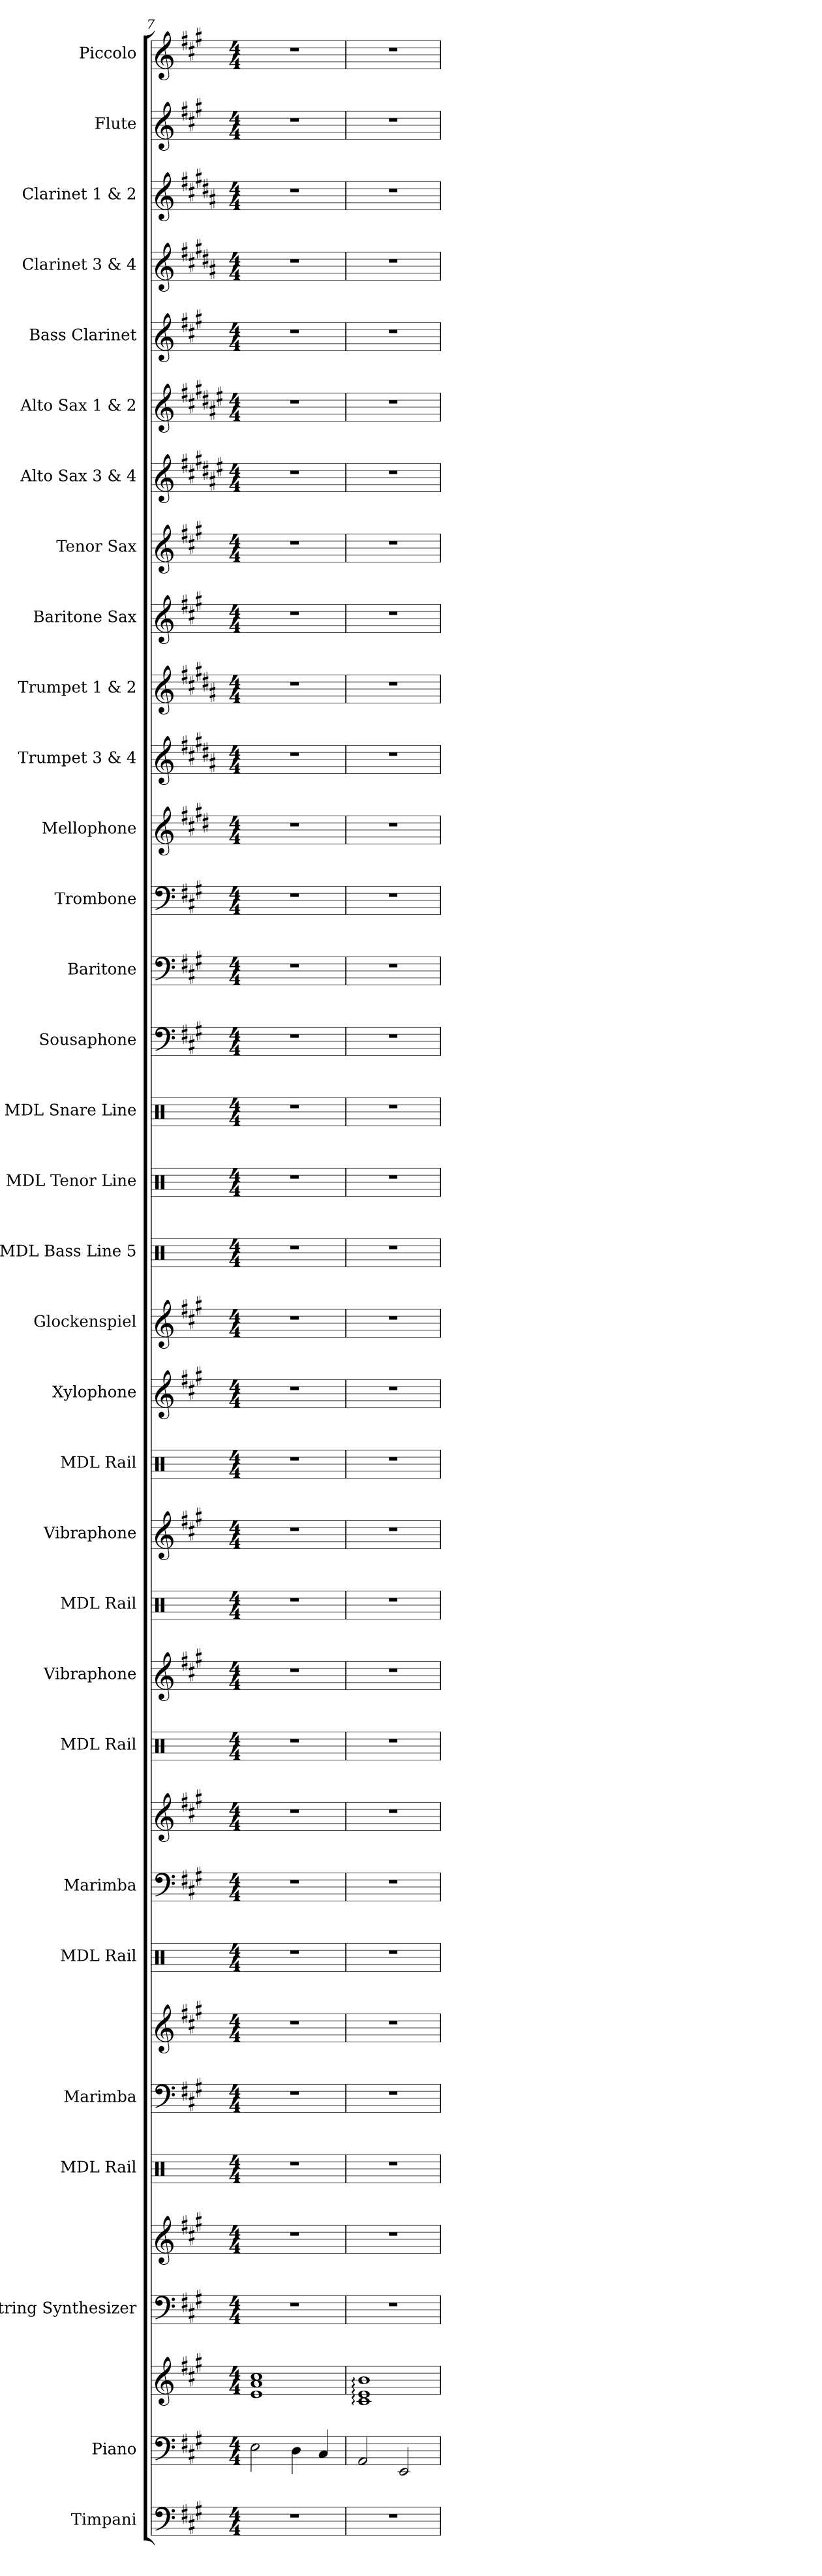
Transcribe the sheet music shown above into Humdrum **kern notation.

**kern	**kern	**kern	**kern	**kern	**kern	**kern	**kern	**kern	**kern	**kern	**kern	**kern	**kern	**kern	**kern	**kern	**kern	**kern	**kern	**kern	**kern	**kern	**kern	**kern	**kern	**kern	**kern	**kern	**kern	**kern	**kern	**kern	**kern	**kern	**kern
*part32	*part31	*part31	*part30	*part30	*part29	*part28	*part28	*part27	*part26	*part26	*part25	*part24	*part23	*part22	*part21	*part20	*part19	*part18	*part17	*part16	*part15	*part14	*part13	*part12	*part11	*part10	*part9	*part8	*part7	*part6	*part5	*part4	*part3	*part2	*part1
*staff36	*staff35	*staff34	*staff33	*staff32	*staff31	*staff30	*staff29	*staff28	*staff27	*staff26	*staff25	*staff24	*staff23	*staff22	*staff21	*staff20	*staff19	*staff18	*staff17	*staff16	*staff15	*staff14	*staff13	*staff12	*staff11	*staff10	*staff9	*staff8	*staff7	*staff6	*staff5	*staff4	*staff3	*staff2	*staff1
*I"Timpani	*I"Piano	*	*I"String Synthesizer	*	*I"MDL Rail	*I"Marimba	*	*I"MDL Rail	*I"Marimba	*	*I"MDL Rail	*I"Vibraphone	*I"MDL Rail	*I"Vibraphone	*I"MDL Rail	*I"Xylophone	*I"Glockenspiel	*I"MDL Bass Line 5	*I"MDL Tenor Line	*I"MDL Snare Line	*I"Sousaphone	*I"Baritone	*I"Trombone	*I"Mellophone	*I"Trumpet 3 &amp; 4	*I"Trumpet 1 &amp; 2	*I"Baritone Sax	*I"Tenor Sax	*I"Alto Sax 3 &amp; 4	*I"Alto Sax 1 &amp; 2	*I"Bass Clarinet	*I"Clarinet 3 &amp; 4	*I"Clarinet 1 &amp; 2	*I"Flute	*I"Piccolo
*I'Timp.	*I'Pno.	*	*I'Synth.	*	*I'RL.	*I'Mrm.	*	*I'RL.	*I'Mrm.	*	*I'RL.	*I'Vib.	*I'RL.	*I'Vib.	*I'RL.	*I'Xyl.	*I'Glk.	*I'B. L.	*I'T. L.	*I'S. L.	*	*I'Btn.	*I'Tbn.	*I'Mph.	*I'Tpt. 3&amp;4	*I'Tpt. 1&amp;2	*I'Bari. Sax.	*I'T. Sax.	*I'A. Sax. 3&amp;4	*I'A. Sax. 1&amp;2	*I'B. Cl.	*I'Cl. 3&amp;4	*I'Cl. 1&amp;2	*I'Fl.	*I'Picc.
*clefF4	*clefF4	*clefG2	*clefF4	*clefG2	*clefX	*clefF4	*clefG2	*clefX	*clefF4	*clefG2	*clefX	*clefG2	*clefX	*clefG2	*clefX	*clefG2	*clefG2	*clefX	*clefX	*clefX	*clefF4	*clefF4	*clefF4	*clefG2	*clefG2	*clefG2	*clefG2	*clefG2	*clefG2	*clefG2	*clefG2	*clefG2	*clefG2	*clefG2	*clefG2
*	*	*	*	*	*	*	*	*	*	*	*	*	*	*	*	*ITrd-7c-12	*ITrd-14c-24	*	*	*	*	*	*	*ITrd4c7	*ITrd1c2	*ITrd1c2	*ITrd12c21	*ITrd8c14	*ITrd5c9	*ITrd5c9	*ITrd8c14	*ITrd1c2	*ITrd1c2	*	*ITrd-7c-12
*k[f#c#g#]	*k[f#c#g#]	*k[f#c#g#]	*k[f#c#g#]	*k[f#c#g#]	*k[]	*k[f#c#g#]	*k[f#c#g#]	*k[]	*k[f#c#g#]	*k[f#c#g#]	*k[]	*k[f#c#g#]	*k[]	*k[f#c#g#]	*k[]	*k[f#c#g#]	*k[f#c#g#]	*k[]	*k[]	*k[]	*k[f#c#g#]	*k[f#c#g#]	*k[f#c#g#]	*k[f#c#g#]	*k[f#c#g#]	*k[f#c#g#]	*k[f#c#g#]	*k[f#c#g#]	*k[f#c#g#]	*k[f#c#g#]	*k[f#c#g#]	*k[f#c#g#]	*k[f#c#g#]	*k[f#c#g#]	*k[f#c#g#]
*M4/4	*M4/4	*M4/4	*M4/4	*M4/4	*M4/4	*M4/4	*M4/4	*M4/4	*M4/4	*M4/4	*M4/4	*M4/4	*M4/4	*M4/4	*M4/4	*M4/4	*M4/4	*M4/4	*M4/4	*M4/4	*M4/4	*M4/4	*M4/4	*M4/4	*M4/4	*M4/4	*M4/4	*M4/4	*M4/4	*M4/4	*M4/4	*M4/4	*M4/4	*M4/4	*M4/4
=7	=7	=7	=7	=7	=7	=7	=7	=7	=7	=7	=7	=7	=7	=7	=7	=7	=7	=7	=7	=7	=7	=7	=7	=7	=7	=7	=7	=7	=7	=7	=7	=7	=7	=7	=7
1r	2E\	1e 1a 1cc#	1r	1r	1r	1r	1r	1r	1r	1r	1r	1r	1r	1r	1r	1r	1r	1r	1r	1r	1r	1r	1r	1r	1r	1r	1r	1r	1r	1r	1r	1r	1r	1r	1r
.	4D\	.	.	.	.	.	.	.	.	.	.	.	.	.	.	.	.	.	.	.	.	.	.	.	.	.	.	.	.	.	.	.	.	.	.
.	4C#/	.	.	.	.	.	.	.	.	.	.	.	.	.	.	.	.	.	.	.	.	.	.	.	.	.	.	.	.	.	.	.	.	.	.
=8	=8	=8	=8	=8	=8	=8	=8	=8	=8	=8	=8	=8	=8	=8	=8	=8	=8	=8	=8	=8	=8	=8	=8	=8	=8	=8	=8	=8	=8	=8	=8	=8	=8	=8	=8
1r	2AA:/	1c#: 1e: 1b:	1r	1r	1r	1r	1r	1r	1r	1r	1r	1r	1r	1r	1r	1r	1r	1r	1r	1r	1r	1r	1r	1r	1r	1r	1r	1r	1r	1r	1r	1r	1r	1r	1r
.	2EE/	.	.	.	.	.	.	.	.	.	.	.	.	.	.	.	.	.	.	.	.	.	.	.	.	.	.	.	.	.	.	.	.	.	.
=	=	=	=	=	=	=	=	=	=	=	=	=	=	=	=	=	=	=	=	=	=	=	=	=	=	=	=	=	=	=	=	=	=	=	=
*-	*-	*-	*-	*-	*-	*-	*-	*-	*-	*-	*-	*-	*-	*-	*-	*-	*-	*-	*-	*-	*-	*-	*-	*-	*-	*-	*-	*-	*-	*-	*-	*-	*-	*-	*-
